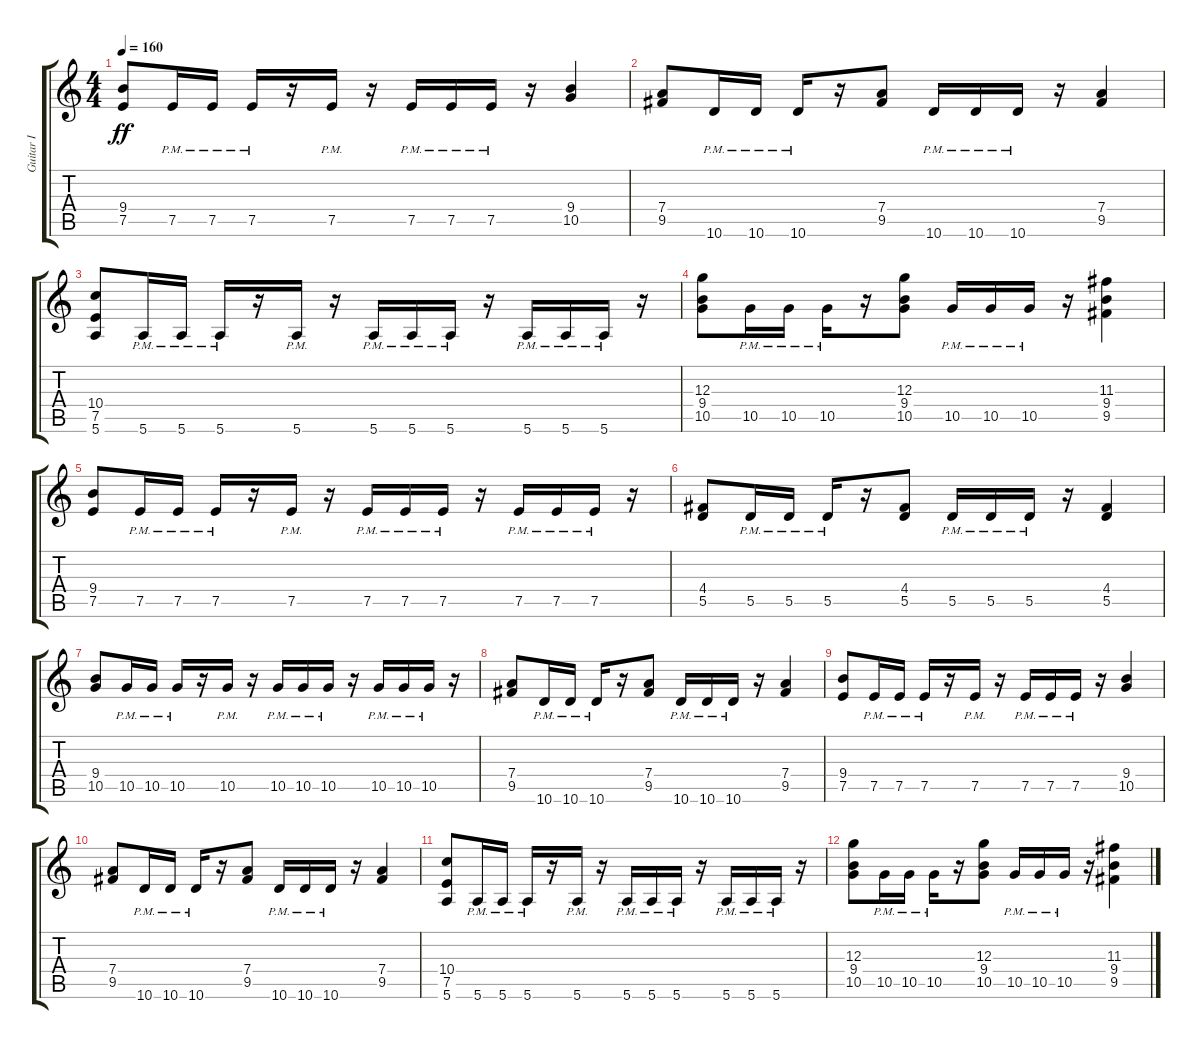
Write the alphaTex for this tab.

\track ("Guitar I" "Guitar I") {instrument distortionguitar}
\staff {score tabs}
\tuning (E4 B3 G3 D3 A2 E2) {hide}
\ts (4 4)
\tempo 160
\clef g2
\ks c
(9.4 7.5).8{dy ff} 7.5{pm}.16 7.5{pm}.16 7.5{pm}.16 r.16 7.5{pm}.16 r.16 7.5{pm}.16 7.5{pm}.16 7.5{pm}.16 r.16 (9.4 10.5).4 |
(7.4 9.5).8 10.6{pm}.16 10.6{pm}.16 10.6{pm}.16 r.16 (7.4 9.5).8 10.6{pm}.16 10.6{pm}.16 10.6{pm}.16 r.16 (7.4 9.5).4 |
(10.4 7.5 5.6).8 5.6{pm}.16 5.6{pm}.16 5.6{pm}.16 r.16 5.6{pm}.16 r.16 5.6{pm}.16 5.6{pm}.16 5.6{pm}.16 r.16 5.6{pm}.16 5.6{pm}.16 5.6{pm}.16 r.16 |
(12.3 9.4 10.5).8 10.5{pm}.16 10.5{pm}.16 10.5{pm}.16 r.16 (12.3 9.4 10.5).8 10.5{pm}.16 10.5{pm}.16 10.5{pm}.16 r.16 (11.3 9.4 9.5).4 |
(9.4 7.5).8 7.5{pm}.16 7.5{pm}.16 7.5{pm}.16 r.16 7.5{pm}.16 r.16 7.5{pm}.16 7.5{pm}.16 7.5{pm}.16 r.16 7.5{pm}.16 7.5{pm}.16 7.5{pm}.16 r.16 |
(4.4 5.5).8 5.5{pm}.16 5.5{pm}.16 5.5{pm}.16 r.16 (4.4 5.5).8 5.5{pm}.16 5.5{pm}.16 5.5{pm}.16 r.16 (4.4 5.5).4 |
(9.4 10.5).8 10.5{pm}.16 10.5{pm}.16 10.5{pm}.16 r.16 10.5{pm}.16 r.16 10.5{pm}.16 10.5{pm}.16 10.5{pm}.16 r.16 10.5{pm}.16 10.5{pm}.16 10.5{pm}.16 r.16 |
(7.4 9.5).8 10.6{pm}.16 10.6{pm}.16 10.6{pm}.16 r.16 (7.4 9.5).8 10.6{pm}.16 10.6{pm}.16 10.6{pm}.16 r.16 (7.4 9.5).4 |
(9.4 7.5).8 7.5{pm}.16 7.5{pm}.16 7.5{pm}.16 r.16 7.5{pm}.16 r.16 7.5{pm}.16 7.5{pm}.16 7.5{pm}.16 r.16 (9.4 10.5).4 |
(7.4 9.5).8 10.6{pm}.16 10.6{pm}.16 10.6{pm}.16 r.16 (7.4 9.5).8 10.6{pm}.16 10.6{pm}.16 10.6{pm}.16 r.16 (7.4 9.5).4 |
(10.4 7.5 5.6).8 5.6{pm}.16 5.6{pm}.16 5.6{pm}.16 r.16 5.6{pm}.16 r.16 5.6{pm}.16 5.6{pm}.16 5.6{pm}.16 r.16 5.6{pm}.16 5.6{pm}.16 5.6{pm}.16 r.16 |
(12.3 9.4 10.5).8 10.5{pm}.16 10.5{pm}.16 10.5{pm}.16 r.16 (12.3 9.4 10.5).8 10.5{pm}.16 10.5{pm}.16 10.5{pm}.16 r.16 (11.3 9.4 9.5).4
